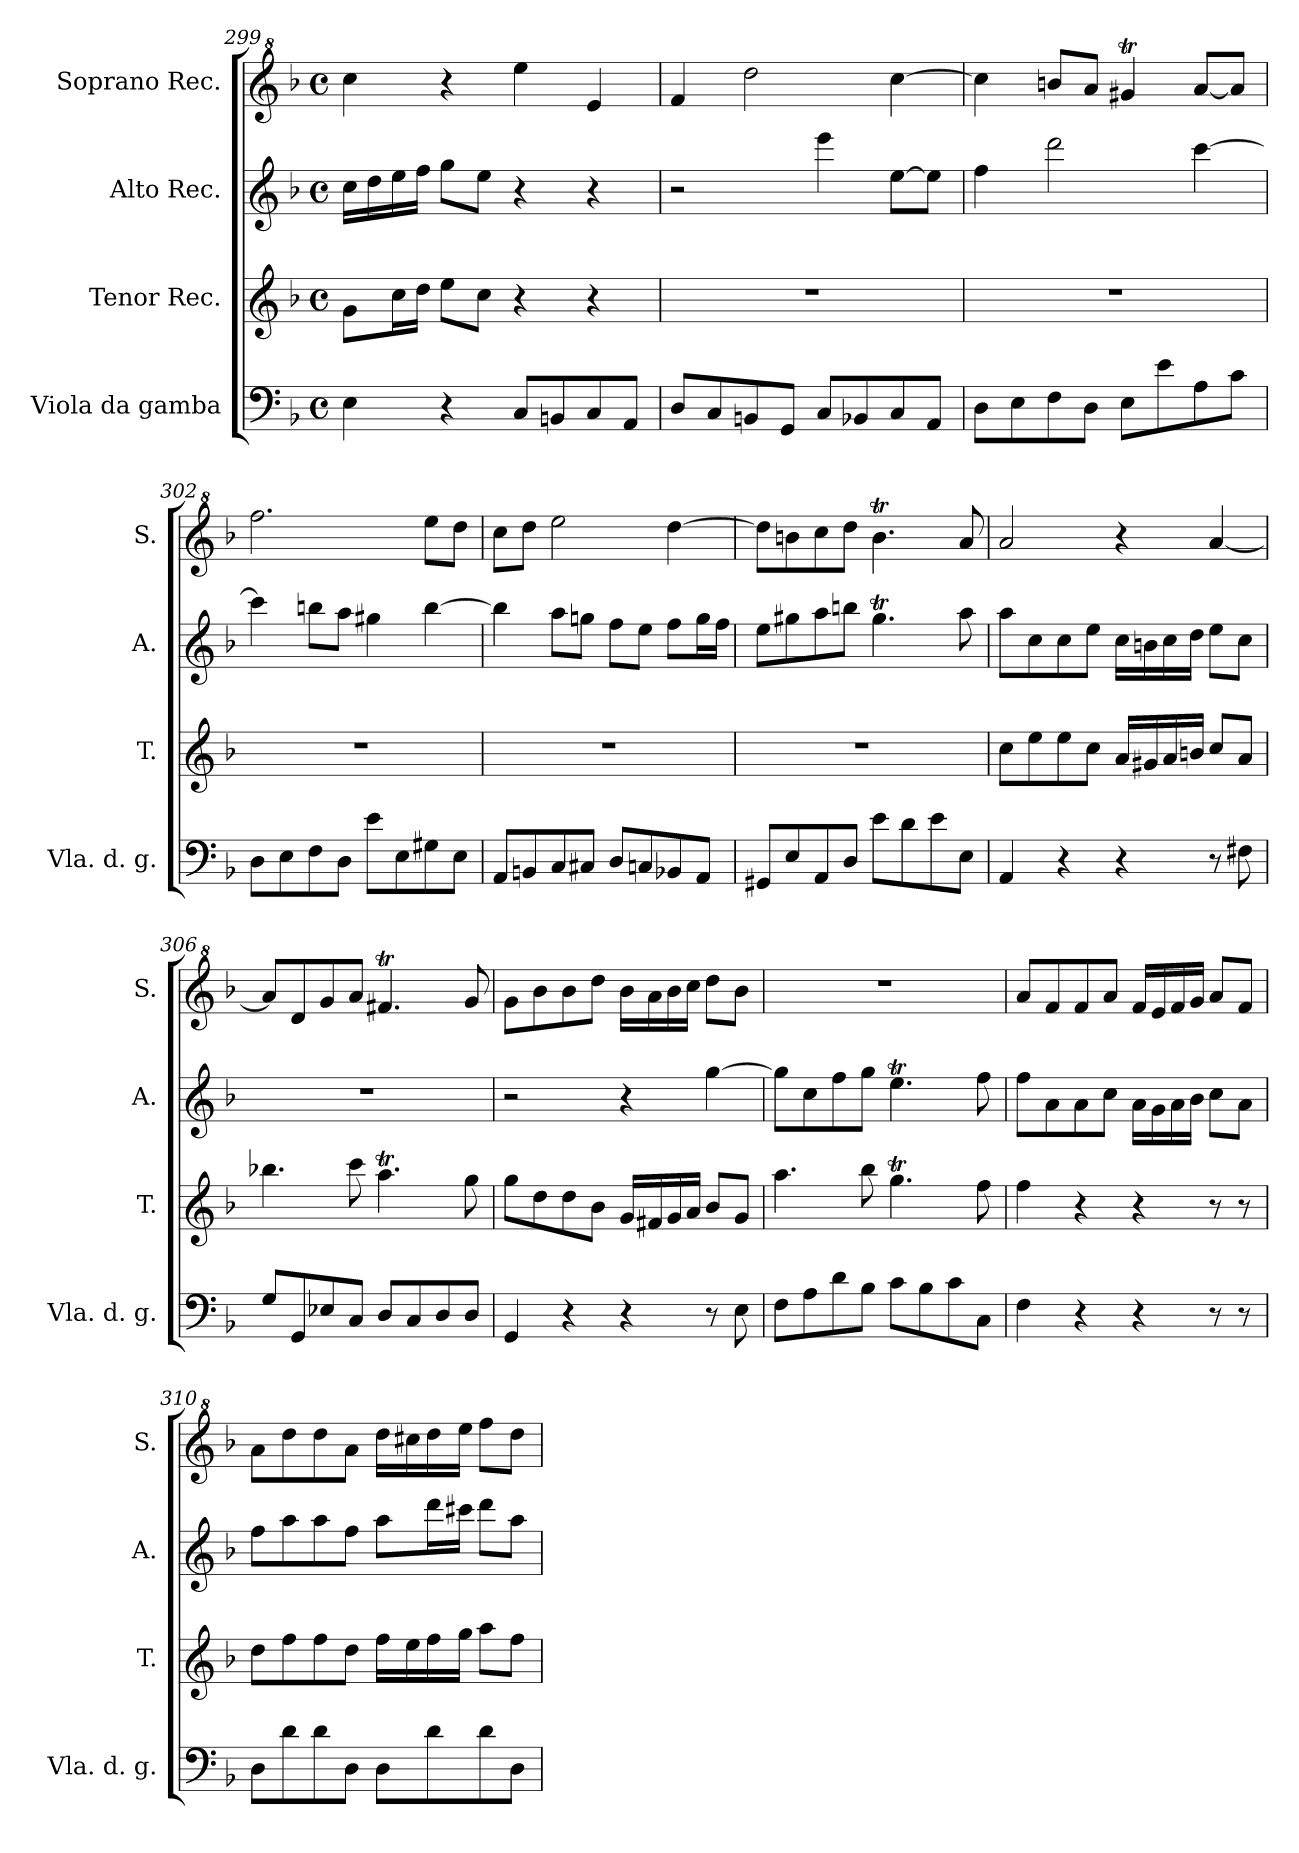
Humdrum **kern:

**kern	**kern	**kern	**kern
*part4	*part3	*part2	*part1
*staff4	*staff3	*staff2	*staff1
*I"Viola da gamba	*I"Tenor Rec.	*I"Alto Rec.	*I"Soprano Rec.
*I'Vla. d. g.	*I'T.	*I'A.	*I'S.
*clefF4	*clefG2	*clefG2	*clefG^2
*k[b-]	*k[b-]	*k[b-]	*k[b-]
*M4/4	*M4/4	*M4/4	*M4/4
*met(c)	*met(c)	*met(c)	*met(c)
=299	=299	=299	=299
4E\	8g\L	16cc\LL	4ccc\
.	.	16dd\	.
.	16cc\L	16ee\	.
.	16dd\JJ	16ff\JJ	.
4r	8ee\L	8gg\L	4r
.	8cc\J	8ee\J	.
8C/L	4r	4r	4eee\
8BBn/	.	.	.
8C/	4r	4r	4ee/
8AA/J	.	.	.
!!LO:LB:g=z
=300	=300	=300	=300
8D/L	1r	2r	4ff/
8C/	.	.	.
8BBn/	.	.	2ddd\
8GG/J	.	.	.
8C/L	.	4eee\	.
8BB-X/	.	.	.
8C/	.	[8ee\L	[4ccc\
8AA/J	.	8ee\J]	.
=301	=301	=301	=301
8D\L	1r	4ff\	4ccc\]
8E\	.	.	.
8F\	.	2ddd\	8bbn/L
8D\J	.	.	8aa/J
8E\L	.	.	4gg#Xt/
8e\	.	.	.
8A\	.	[4ccc\	[8aa/L
8c\J	.	.	8aa/J]
=302	=302	=302	=302
8D\L	1r	4ccc\]	2.fff\
8E\	.	.	.
8F\	.	8bbn\L	.
8D\J	.	8aa\J	.
8e\L	.	4gg#X\	.
8E\	.	.	.
8G#X\	.	[4bb\	8eee\L
8E\J	.	.	8ddd\J
=303	=303	=303	=303
8AA/L	1r	4bb\]	8ccc\L
8BBn/	.	.	8ddd\J
8C/	.	8aa\L	2eee\
8C#X/J	.	8ggn\J	.
8D/L	.	8ff\L	.
8Cn/	.	8ee\J	.
8BB-X/	.	8ff\L	[4ddd\
8AA/J	.	16gg\L	.
.	.	16ff\JJ	.
=304	=304	=304	=304
8GG#X/L	1r	8ee\L	8ddd\L]
8E/	.	8gg#X\	8bbn\
8AA/	.	8aa\	8ccc\
8D/J	.	8bbn\J	8ddd\J
8e\L	.	4.gg#t\	4.bbt\
8d\	.	.	.
8e\	.	.	.
8E\J	.	8aa\	8aa/
=305	=305	=305	=305
4AA/	8cc\L	8aa\L	2aa/
.	8ee\	8cc\	.
4r	8ee\	8cc\	.
.	8cc\J	8ee\J	.
4r	16a/LL	16cc\LL	4r
.	16g#X/	16bn\	.
.	16a/	16cc\	.
.	16bn/JJ	16dd\JJ	.
8r	8cc/L	8ee\L	[4aa/
8F#X\	8a/J	8cc\J	.
=306	=306	=306	=306
8G/L	4.bb-X\	1r	8aa/L]
8GG/	.	.	8dd/
8E-X/	.	.	8gg/
8C/J	8ccc\	.	8aa/J
8D/L	4.aat\	.	4.ff#Xt/
8C/	.	.	.
8D/	.	.	.
8D/J	8gg\	.	8gg/
!!LO:LB:g=z
=307	=307	=307	=307
4GG/	8gg\L	2r	8gg\L
.	8dd\	.	8bb-\
4r	8dd\	.	8bb-\
.	8b-\J	.	8ddd\J
4r	16g/LL	4r	16bb-\LL
.	16f#X/	.	16aa\
.	16g/	.	16bb-\
.	16a/JJ	.	16ccc\JJ
8r	8b-/L	[4gg\	8ddd\L
8E\	8g/J	.	8bb-\J
=308	=308	=308	=308
8F\L	4.aa\	8gg\L]	1r
8A\	.	8cc\	.
8d\	.	8ff\	.
8B-\J	8bb-\	8gg\J	.
8c\L	4.ggT\	4.eet\	.
8B-\	.	.	.
8c\	.	.	.
8C\J	8ff\	8ff\	.
=309	=309	=309	=309
4F\	4ff\	8ff\L	8aa/L
.	.	8a\	8ff/
4r	4r	8a\	8ff/
.	.	8cc\J	8aa/J
4r	4r	16a\LL	16ff/LL
.	.	16g\	16ee/
.	.	16a\	16ff/
.	.	16b-\JJ	16gg/JJ
8r	8r	8cc\L	8aa/L
8r	8r	8a\J	8ff/J
=310	=310	=310	=310
8D\L	8dd\L	8ff\L	8aa\L
8d\	8ff\	8aa\	8ddd\
8d\	8ff\	8aa\	8ddd\
8D\J	8dd\J	8ff\J	8aa\J
8D\L	16ff\LL	8aa\L	16ddd\LL
.	16ee\	.	16ccc#X\
8d\	16ff\	16ddd\L	16ddd\
.	16gg\JJ	16ccc#X\JJ	16eee\JJ
8d\	8aa\L	8ddd\L	8fff\L
8D\J	8ff\J	8aa\J	8ddd\J
=	=	=	=
*-	*-	*-	*-
